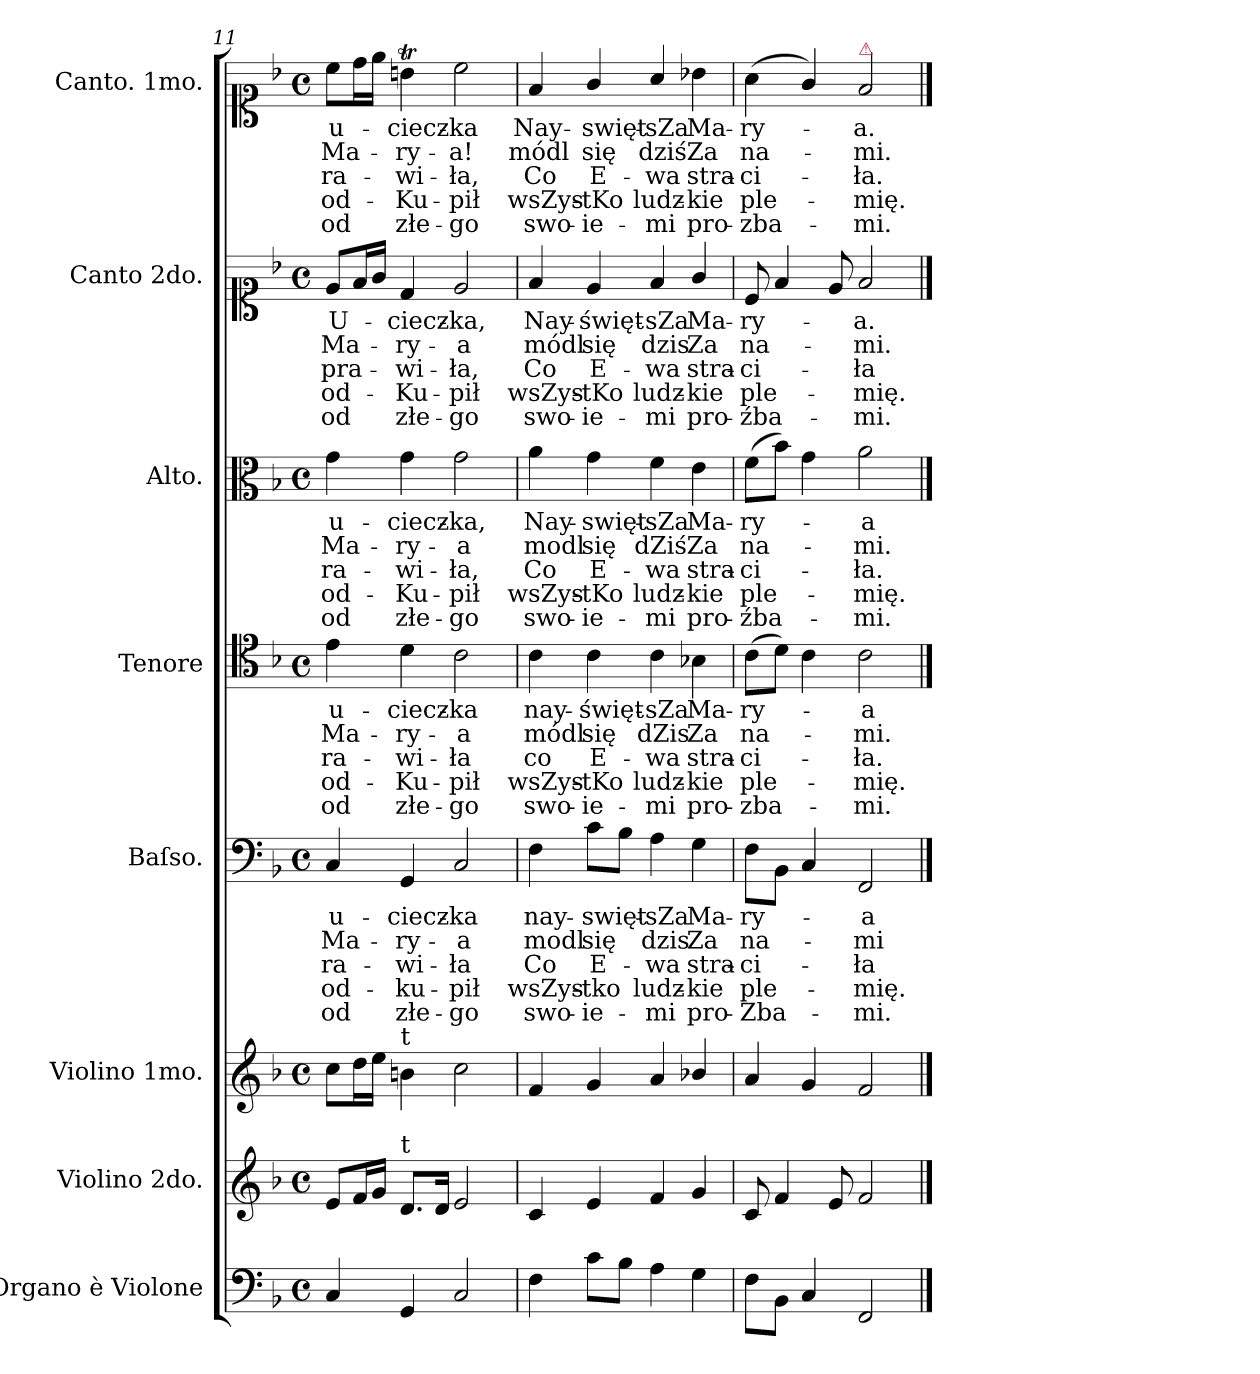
**kern	**kern	**kern	**kern	**text	**text	**text	**text	**text	**kern	**text	**text	**text	**text	**text	**kern	**text	**text	**text	**text	**text	**kern	**text	**text	**text	**text	**text	**kern	**text	**text	**text	**text	**text
*part8	*part7	*part6	*part5	*part5	*part5	*part5	*part5	*part5	*part4	*part4	*part4	*part4	*part4	*part4	*part3	*part3	*part3	*part3	*part3	*part3	*part2	*part2	*part2	*part2	*part2	*part2	*part1	*part1	*part1	*part1	*part1	*part1
*staff8	*staff7	*staff6	*staff5	*staff5	*staff5	*staff5	*staff5	*staff5	*staff4	*staff4	*staff4	*staff4	*staff4	*staff4	*staff3	*staff3	*staff3	*staff3	*staff3	*staff3	*staff2	*staff2	*staff2	*staff2	*staff2	*staff2	*staff1	*staff1	*staff1	*staff1	*staff1	*staff1
*I"Organo è Violone	*I"Violino 2do.	*I"Violino 1mo.	*I"Baſso.	*	*	*	*	*	*I"Tenore	*	*	*	*	*	*I"Alto.	*	*	*	*	*	*I"Canto 2do.	*	*	*	*	*	*I"Canto. 1mo.	*	*	*	*	*
*I'org	*I'vl 2	*I'vl 1	*I'B	*	*	*	*	*	*I'T	*	*	*	*	*	*I'A	*	*	*	*	*	*	*	*	*	*	*	*	*	*	*	*	*
*clefF4	*clefG2	*clefG2	*clefF4	*	*	*	*	*	*clefC4	*	*	*	*	*	*clefC3	*	*	*	*	*	*clefC1	*	*	*	*	*	*clefC1	*	*	*	*	*
*k[b-]	*k[b-]	*k[b-]	*k[b-]	*	*	*	*	*	*k[b-]	*	*	*	*	*	*k[b-]	*	*	*	*	*	*k[b-]	*	*	*	*	*	*k[b-]	*	*	*	*	*
*M4/4	*M4/4	*M4/4	*M4/4	*	*	*	*	*	*M4/4	*	*	*	*	*	*M4/4	*	*	*	*	*	*M4/4	*	*	*	*	*	*M4/4	*	*	*	*	*
*met(c)	*met(c)	*met(c)	*met(c)	*	*	*	*	*	*met(c)	*	*	*	*	*	*met(c)	*	*	*	*	*	*met(c)	*	*	*	*	*	*met(c)	*	*	*	*	*
=11	=11	=11	=11	=11	=11	=11	=11	=11	=11	=11	=11	=11	=11	=11	=11	=11	=11	=11	=11	=11	=11	=11	=11	=11	=11	=11	=11	=11	=11	=11	=11	=11
4C/	8e/L	8cc\L	4C/	u-	Ma-	-ra-	od-	od	4e\	u-	Ma-	-ra-	od-	od	4g\	u-	Ma-	-ra-	od-	od	8e/L	U-	Ma-	-pra-	od-	od	8cc\L	u-	Ma-	-ra-	od-	od
.	16f/L	16dd\L	.	.	.	.	.	.	.	.	.	.	.	.	.	.	.	.	.	.	16f/L	.	.	.	.	.	16dd\L	.	.	.	.	.
.	16g/JJ	16ee\JJ	.	.	.	.	.	.	.	.	.	.	.	.	.	.	.	.	.	.	16g/JJ	.	.	.	.	.	16ee\JJ	.	.	.	.	.
!	!	!LO:TX:a:t=t	!	!	!	!	!	!	!	!	!	!	!	!	!	!	!	!	!	!	!	!	!	!	!	!	!	!	!	!	!	!
!	!LO:TX:a:t=t	!	!	!	!	!	!	!	!	!	!	!	!	!	!	!	!	!	!	!	!	!	!	!	!	!	!	!	!	!	!	!
4GG/	8.d/L	4bn\	4GG/	-ciecz-	-ry-	-wi-	-ku-	złe-	4d\	-ciecz-	-ry-	-wi-	-Ku-	złe-	4g\	-ciecz-	-ry-	-wi-	-Ku-	złe-	4d/	-ciecz-	-ry-	-wi-	-Ku-	złe-	4bnt\	-ciecz-	-ry-	-wi-	-Ku-	złe-
.	16d/Jk	.	.	.	.	.	.	.	.	.	.	.	.	.	.	.	.	.	.	.	.	.	.	.	.	.	.	.	.	.	.	.
2C/	2e/	2cc\	2C/	-ka	-a	-ła	-pił	-go	2c\	-ka	-a	-ła	-pił	-go	2g\	-ka,	-a	-ła,	-pił	-go	2e/	-ka,	-a	-ła,	-pił	-go	2cc\	-ka	-a!	-ła,	-pił	-go
=12	=12	=12	=12	=12	=12	=12	=12	=12	=12	=12	=12	=12	=12	=12	=12	=12	=12	=12	=12	=12	=12	=12	=12	=12	=12	=12	=12	=12	=12	=12	=12	=12
4F\	4c/	4f/	4F\	nay-	modl	Co	wsZys-	swo-	4c\	nay-	módl	co	wsZys-	swo-	4a\	Nay-	modl	Co	wsZys-	swo-	4f/	Nay-	módl	Co	wsZys-	swo-	4f/	Nay-	módl	Co	wsZys-	swo-
8c\L	4e/	4g/	8c\L	-swięt-	się	E-	-tko	-ie-	4c\	-święt-	się	E-	-tKo	-ie-	4g\	-swięt-	się	E-	-tKo	-ie-	4e/	-święt-	się	E-	-tKo	-ie-	4g/	-swięt-	się	E-	-tKo	-ie-
8B-\J	.	.	8B-\J	.	.	.	.	.	.	.	.	.	.	.	.	.	.	.	.	.	.	.	.	.	.	.	.	.	.	.	.	.
4A\	4f/	4a/	4A\	-sZa	dzis	-wa	ludz-	-mi	4c\	-sZa	dZis	-wa	ludz-	-mi	4f\	-sZa	dZiś	-wa	ludz-	-mi	4f/	-sZa	dzis	-wa	ludz-	-mi	4a/	-sZa	dziś	-wa	ludz-	-mi
4G\	4g/	4b-X/	4G\	Ma-	Za	stra-	-kie	pro-	4B-X\	Ma-	Za	stra-	-kie	pro-	4e\	Ma-	Za	stra-	-kie	pro-	4g/	Ma-	Za	stra-	-kie	pro-	4b-X\	Ma-	Za	stra-	-kie	pro-
=13	=13	=13	=13	=13	=13	=13	=13	=13	=13	=13	=13	=13	=13	=13	=13	=13	=13	=13	=13	=13	=13	=13	=13	=13	=13	=13	=13	=13	=13	=13	=13	=13
8F\L	8c/	4a/	8F\L	-ry-	na-	-ci-	ple-	-Zba-	(8c\L	-ry-	na-	-ci-	ple-	-zba-	(8f\L	-ry-	na-	-ci-	ple-	-źba-	8c/	-ry-	na-	-ci-	ple-	-źba-	(4a\	-ry-	na-	-ci-	ple-	-zba-
8BB-\J	4f/	.	8BB-\J	.	.	.	.	.	8d\J)	.	.	.	.	.	8b-\J)	.	.	.	.	.	4f/	.	.	.	.	.	.	.	.	.	.	.
4C/	.	4g/	4C/	.	.	.	.	.	4c\	.	.	.	.	.	4g\	.	.	.	.	.	.	.	.	.	.	.	4g/)	.	.	.	.	.
.	8e/	.	.	.	.	.	.	.	.	.	.	.	.	.	.	.	.	.	.	.	8e/	.	.	.	.	.	.	.	.	.	.	.
!	!	!	!	!	!	!	!	!	!	!	!	!	!	!	!	!	!	!	!	!	!	!	!	!	!	!	!LO:TX:a:color=crimson:t=⚠	!	!	!	!	!
2FF/	2f/	2f/	2FF/	-a	-mi	-ła	-mię.	-mi.	2c\	-a	-mi.	-ła.	-mię.	-mi.	2a\	-a	-mi.	-ła.	-mię.	-mi.	2f/	-a.	-mi.	-ła	-mię.	-mi.	2f/	-a.	-mi.	-ła.	-mię.	-mi.
==	==	==	==	==	==	==	==	==	==	==	==	==	==	==	==	==	==	==	==	==	==	==	==	==	==	==	==	==	==	==	==	==
*-	*-	*-	*-	*-	*-	*-	*-	*-	*-	*-	*-	*-	*-	*-	*-	*-	*-	*-	*-	*-	*-	*-	*-	*-	*-	*-	*-	*-	*-	*-	*-	*-
